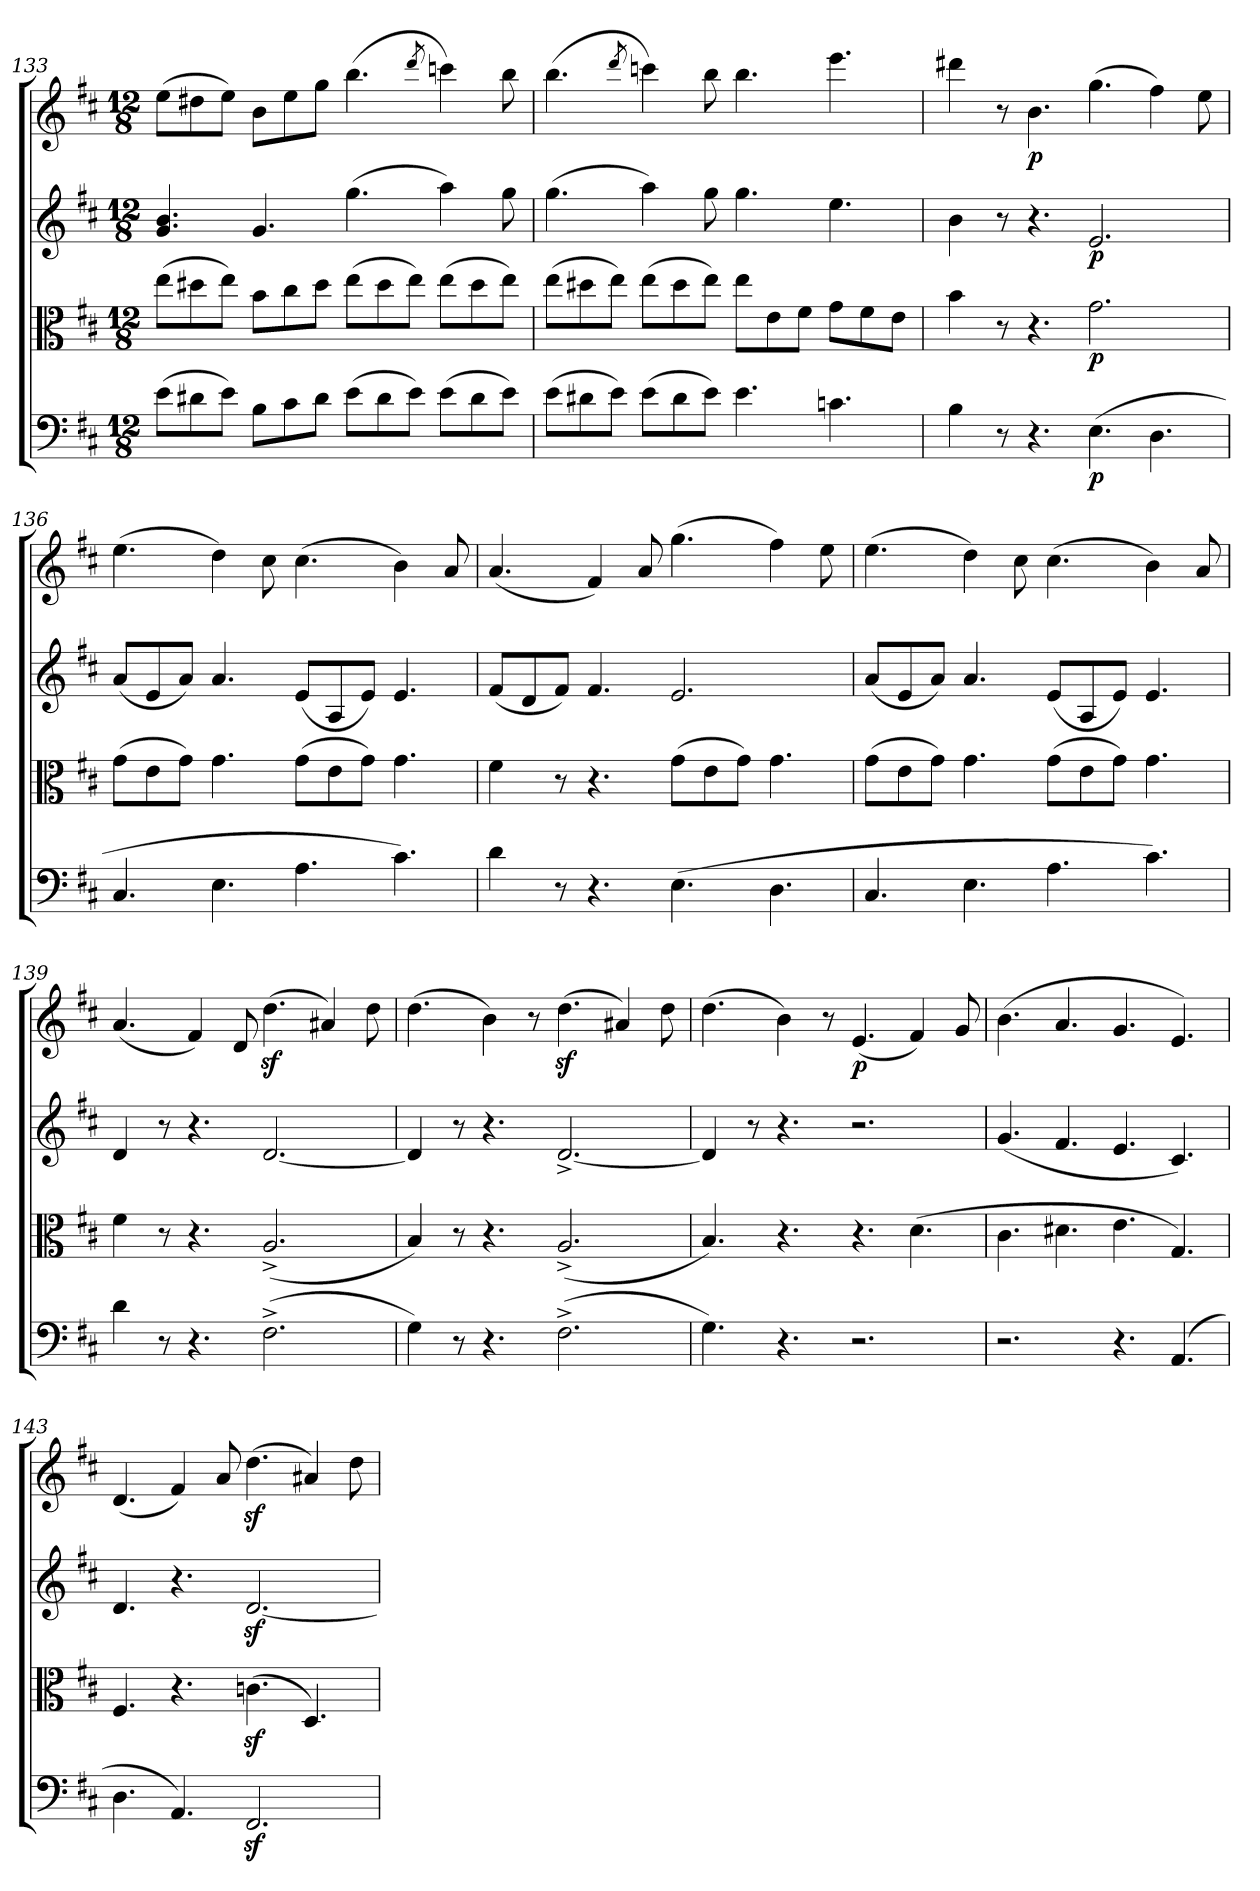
**kern	**dynam	**kern	**dynam	**kern	**dynam	**kern	**dynam
*part4	*part4	*part3	*part3	*part2	*part2	*part1	*part1
*staff4	*staff4	*staff3	*staff3	*staff2	*staff2	*staff1	*staff1
!!LO:PB:g=z
*clefF4	*	*clefC3	*	*clefG2	*	*clefG2	*
*k[f#c#]	*	*k[f#c#]	*	*k[f#c#]	*	*k[f#c#]	*
*M12/8	*	*M12/8	*	*M12/8	*	*M12/8	*
=133	=133	=133	=133	=133	=133	=133	=133
(>8e\L	.	(>8ee\L	.	4.g/ 4.b/	.	(>8ee\L	.
8d#X\	.	8dd#X\	.	.	.	8dd#X\	.
8e\J)	.	8ee\J)	.	.	.	8ee\J)	.
8B\L	.	8b\L	.	4.g/	.	8b\L	.
8c#\	.	8cc#\	.	.	.	8ee\	.
8d#\J	.	8dd#\J	.	.	.	8gg\J	.
(>8e\L	.	(>8ee\L	.	(>4.gg\	.	(>4.bb\	.
8d#\	.	8dd#\	.	.	.	.	.
8e\J)	.	8ee\J)	.	.	.	.	.
.	.	.	.	.	.	8qddd/	.
(>8e\L	.	(>8ee\L	.	4aa\)	.	4cccn\)	.
8d#\	.	8dd#\	.	.	.	.	.
8e\J)	.	8ee\J)	.	8gg\	.	8bb\	.
!!LO:LB:g=z
=134	=134	=134	=134	=134	=134	=134	=134
(>8e\L	.	(>8ee\L	.	(>4.gg\	.	(>4.bb\	.
8d#X\	.	8dd#X\	.	.	.	.	.
8e\J)	.	8ee\J)	.	.	.	.	.
.	.	.	.	.	.	8qddd/	.
(>8e\L	.	(>8ee\L	.	4aa\)	.	4cccn\)	.
8d#\	.	8dd#\	.	.	.	.	.
8e\J)	.	8ee\J)	.	8gg\	.	8bb\	.
4.e\	.	8ee\L	.	4.gg\	.	4.bb\	.
.	.	8e\	.	.	.	.	.
.	.	8f#\J	.	.	.	.	.
4.cn\	.	8g\L	.	4.ee\	.	4.eee\	.
.	.	8f#\	.	.	.	.	.
.	.	8e\J	.	.	.	.	.
=135	=135	=135	=135	=135	=135	=135	=135
4B\	.	4b\	.	4b\	.	4ddd#X\	.
8r	.	8r	.	8r	.	8r	.
!	!	!	!	!	!	!	!LO:DY:b
4.r	.	4.r	.	4.r	.	4.b\	p
!	!LO:DY:b	!	!LO:DY:b	!	!LO:DY:b	!	!
(>4.E\	p	2.g\	p	2.e/	p	(>4.gg\	.
4.D\	.	.	.	.	.	4ff#\)	.
.	.	.	.	.	.	8ee\	.
=136	=136	=136	=136	=136	=136	=136	=136
4.C#/	.	(>8g\L	.	(<8a/L	.	(>4.ee\	.
.	.	8e\	.	8e/	.	.	.
.	.	8g\J)	.	8a/J)	.	.	.
4.E\	.	4.g\	.	4.a/	.	4dd\)	.
.	.	.	.	.	.	8cc#\	.
4.A\	.	(>8g\L	.	(<8e/L	.	(>4.cc#\	.
.	.	8e\	.	8A/	.	.	.
.	.	8g\J)	.	8e/J)	.	.	.
4.c#\)	.	4.g\	.	4.e/	.	4b\)	.
.	.	.	.	.	.	8a/	.
=137	=137	=137	=137	=137	=137	=137	=137
4d\	.	4f#\	.	(<8f#/L	.	(<4.a/	.
.	.	.	.	8d/	.	.	.
8r	.	8r	.	8f#/J)	.	.	.
4.r	.	4.r	.	4.f#/	.	4f#/)	.
.	.	.	.	.	.	8a/	.
(>4.E\	.	(>8g\L	.	2.e/	.	(>4.gg\	.
.	.	8e\	.	.	.	.	.
.	.	8g\J)	.	.	.	.	.
4.D\	.	4.g\	.	.	.	4ff#\)	.
.	.	.	.	.	.	8ee\	.
!!LO:LB:g=z
=138	=138	=138	=138	=138	=138	=138	=138
4.C#/	.	(>8g\L	.	(<8a/L	.	(>4.ee\	.
.	.	8e\	.	8e/	.	.	.
.	.	8g\J)	.	8a/J)	.	.	.
4.E\	.	4.g\	.	4.a/	.	4dd\)	.
.	.	.	.	.	.	8cc#\	.
4.A\	.	(>8g\L	.	(<8e/L	.	(>4.cc#\	.
.	.	8e\	.	8A/	.	.	.
.	.	8g\J)	.	8e/J)	.	.	.
4.c#\)	.	4.g\	.	4.e/	.	4b\)	.
.	.	.	.	.	.	8a/	.
!!LO:PB:g=z
=139	=139	=139	=139	=139	=139	=139	=139
4d\	.	4f#\	.	4d/	.	(<4.a/	.
8r	.	8r	.	8r	.	.	.
4.r	.	4.r	.	4.r	.	4f#/)	.
.	.	.	.	.	.	8d/	.
(>2.F#^\	.	(<2.A^/	.	[2.d/	.	(>4.ddz<\	.
.	.	.	.	.	.	4a#X/)	.
.	.	.	.	.	.	8dd\	.
=140	=140	=140	=140	=140	=140	=140	=140
4G\)	.	4B/)	.	4d/]	.	(>4.dd\	.
8r	.	8r	.	8r	.	.	.
4.r	.	4.r	.	4.r	.	4b\)	.
.	.	.	.	.	.	8r	.
(>2.F#^\	.	(<2.A^/	.	[2.d^/	.	(>4.ddz<\	.
.	.	.	.	.	.	4a#X/)	.
.	.	.	.	.	.	8dd\	.
=141	=141	=141	=141	=141	=141	=141	=141
4.G\)	.	4.B/)	.	4d/]	.	(>4.dd\	.
.	.	.	.	8r	.	.	.
4.r	.	4.r	.	4.r	.	4b\)	.
.	.	.	.	.	.	8r	.
!	!	!	!	!	!	!	!LO:DY:b
2.r	.	4.r	.	2.r	.	(<4.e/	p
.	.	(>4.d\	.	.	.	4f#/)	.
.	.	.	.	.	.	8g/	.
=142	=142	=142	=142	=142	=142	=142	=142
2.r	.	4.c#\	.	(<4.g/	.	(>4.b\	.
.	.	4.d#X\	.	4.f#/	.	4.a/	.
4.r	.	4.e\	.	4.e/	.	4.g/	.
(<4.AA/	.	4.G/)	.	4.c#/)	.	4.e/)	.
=143	=143	=143	=143	=143	=143	=143	=143
4.D\	.	4.F#/	.	4.d/	.	(<4.d/	.
4.AA/)	.	4.r	.	4.r	.	4f#/)	.
.	.	.	.	.	.	8a/	.
2.FF#z</	.	(>4.cnz<\	.	[2.dz</	.	(>4.ddz<\	.
.	.	4.D/)	.	.	.	4a#X/)	.
.	.	.	.	.	.	8dd\	.
=	=	=	=	=	=	=	=
*-	*-	*-	*-	*-	*-	*-	*-
